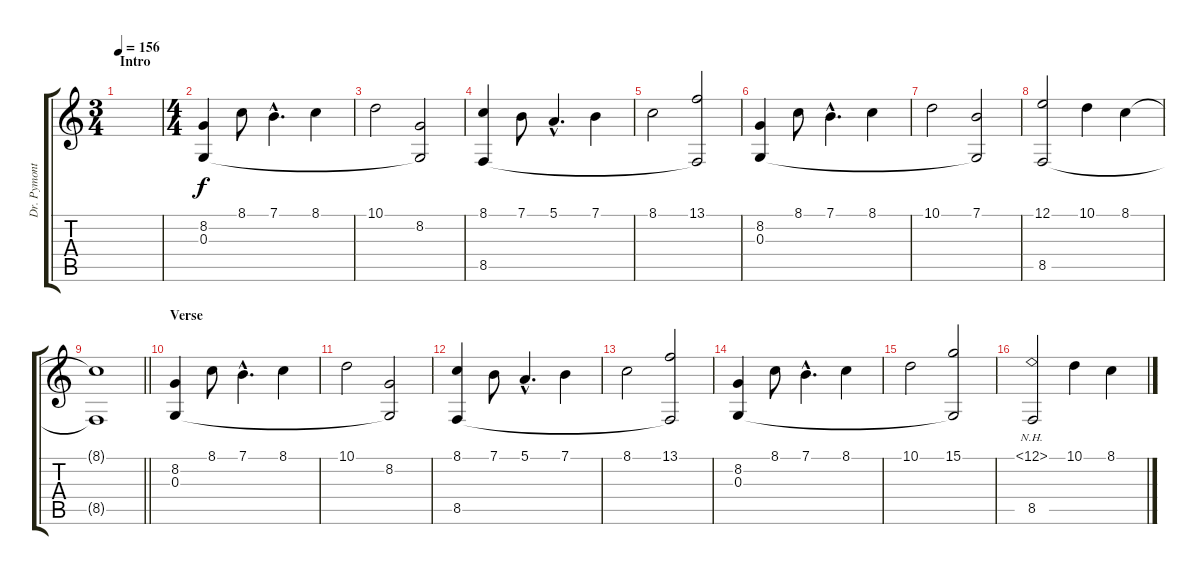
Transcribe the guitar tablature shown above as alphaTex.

\track ("Dr. Pymonte" "Dr. Pymont") {instrument orchestralharp}
\staff {score tabs}
\tuning (E4 B3 G3 D3 A2 E2) {hide}
\ts (3 4)
\section ("" "Intro")
\tempo 156
\clef g2
\ks c
|
\ts (4 4)
(8.2 0.3).4 8.1.8 7.1{hac}.4{d} 8.1.4 |
10.1.2 (8.2 0.3{t}).2 |
(8.1 8.5).4 7.1.8 5.1{hac}.4{d} 7.1.4 |
8.1.2 (13.1 8.5{t}).2 |
(8.2 0.3).4 8.1.8 7.1{hac}.4{d} 8.1.4 |
10.1.2 (7.1 0.3{t}).2 |
(12.1 8.5).2 10.1.4 8.1.4 |
\barLineRight lightlight
(8.1{t} 8.5{t}).1 |
\section ("" "Verse")
(8.2 0.3).4 8.1.8 7.1{hac}.4{d} 8.1.4 |
10.1.2 (8.2 0.3{t}).2 |
(8.1 8.5).4 7.1.8 5.1{hac}.4{d} 7.1.4 |
8.1.2 (13.1 8.5{t}).2 |
(8.2 0.3).4 8.1.8 7.1{hac}.4{d} 8.1.4 |
10.1.2 (15.1 0.3{t}).2 |
(12.1{nh} 8.5).2 10.1.4 8.1.4
